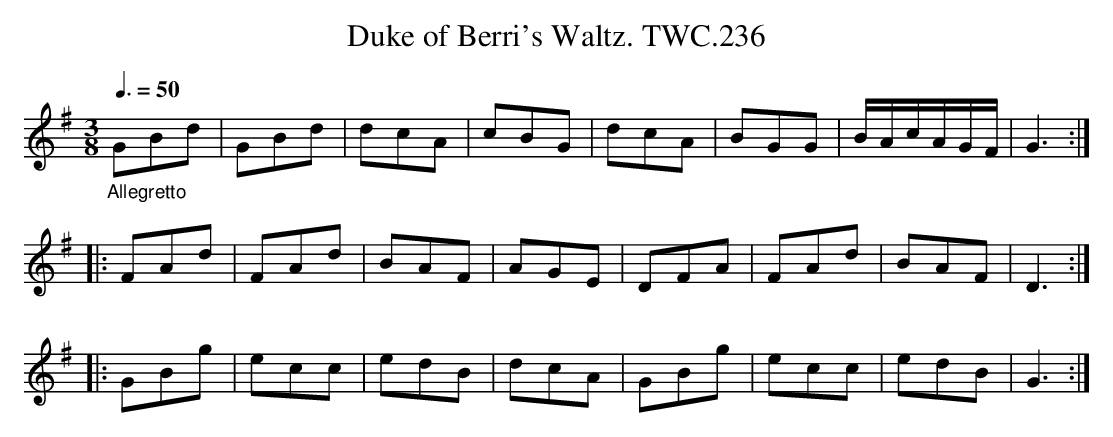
X:1
T:Duke of Berri's Waltz. TWC.236
L:1/8
M:3/8
Q:3/8=50
K:G
"_Allegretto"\
GBd|GBd|dcA|cBG|dcA|BGG|B/A/c/A/G/F/|G3 :|
|: FAd|FAd|BAF|AGE|DFA|FAd|BAF|D3 :|
|:GBg|ecc|edB|dcA|GBg|ecc|edB|G3 :|
